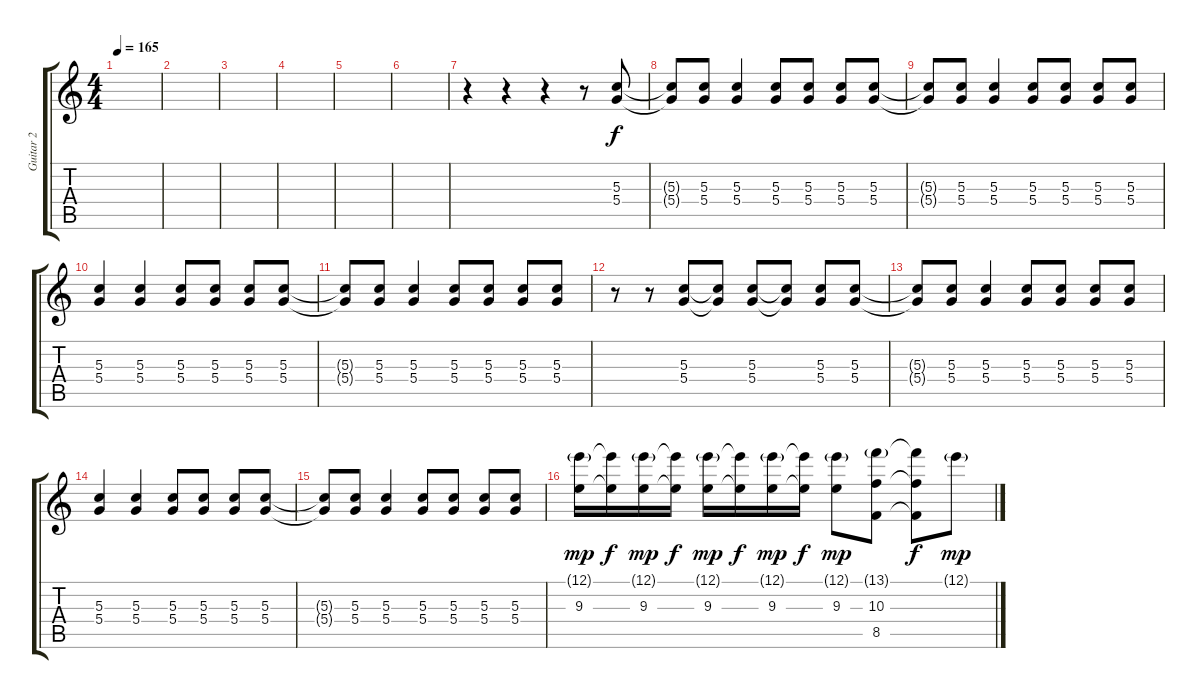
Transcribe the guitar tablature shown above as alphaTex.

\track ("Guitar 2" "Guitar 2") {instrument overdrivenguitar}
\staff {score tabs}
\tuning (E4 B3 G3 D3 A2 E2) {hide}
\ts (4 4)
\tempo 165
\clef g2
\ks c
|
|
|
|
|
|
r.4 r.4 r.4 r.8 (5.3 5.4).8 |
(5.3{t} 5.4{t}).8 (5.3 5.4).8 (5.3 5.4).4 (5.3 5.4).8 (5.3 5.4).8 (5.3 5.4).8 (5.3 5.4).8 |
(5.3{t} 5.4{t}).8 (5.3 5.4).8 (5.3 5.4).4 (5.3 5.4).8 (5.3 5.4).8 (5.3 5.4).8 (5.3 5.4).8 |
(5.3 5.4).4 (5.3 5.4).4 (5.3 5.4).8 (5.3 5.4).8 (5.3 5.4).8 (5.3 5.4).8 |
(5.3{t} 5.4{t}).8 (5.3 5.4).8 (5.3 5.4).4 (5.3 5.4).8 (5.3 5.4).8 (5.3 5.4).8 (5.3 5.4).8 |
r.8 r.8 (5.3 5.4).8 (5.3{t} 5.4{t}).8 (5.3 5.4).8 (5.3{t} 5.4{t}).8 (5.3 5.4).8 (5.3 5.4).8 |
(5.3{t} 5.4{t}).8 (5.3 5.4).8 (5.3 5.4).4 (5.3 5.4).8 (5.3 5.4).8 (5.3 5.4).8 (5.3 5.4).8 |
(5.3 5.4).4 (5.3 5.4).4 (5.3 5.4).8 (5.3 5.4).8 (5.3 5.4).8 (5.3 5.4).8 |
(5.3{t} 5.4{t}).8 (5.3 5.4).8 (5.3 5.4).4 (5.3 5.4).8 (5.3 5.4).8 (5.3 5.4).8 (5.3 5.4).8 |
(12.1{g} 9.3).16{dy mp volume 7 balance 3} (12.1{t} 9.3{t}).16{dy f} (12.1{g} 9.3).16{dy mp} (12.1{t} 9.3{t}).16{dy f} (12.1{g} 9.3).16{dy mp} (12.1{t} 9.3{t}).16{dy f} (12.1{g} 9.3).16{dy mp} (12.1{t} 9.3{t}).16{dy f} (12.1{g} 9.3).8{dy mp} (13.1{g} 10.3 8.5).8 (13.1{t} 10.3{t} 8.5{t}).8{dy f} 12.1{g}.8{dy mp}
